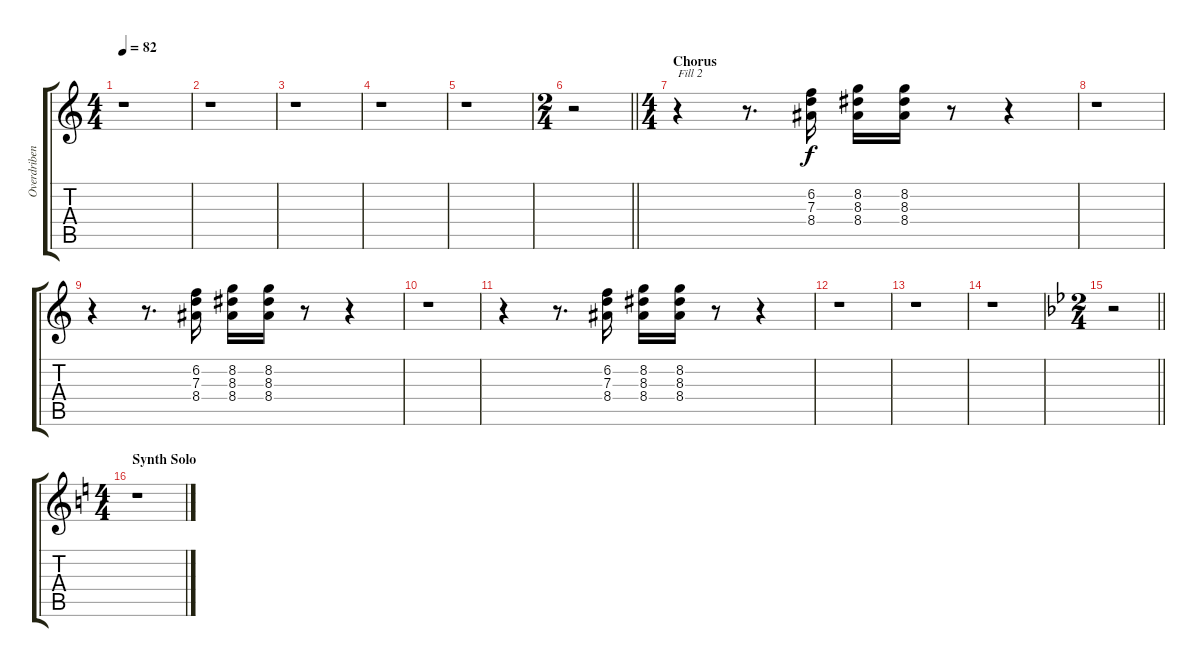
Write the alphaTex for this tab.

\track ("Overdriben Guitar" "Overdriben") {instrument overdrivenguitar}
\staff {score tabs}
\tuning (E4 B3 G3 D3 A2 E2) {hide}
\ts (4 4)
\tempo 82
\clef g2
\ks c
r.1{dy f} |
r.1 |
r.1 |
r.1 |
r.1 |
\ts (2 4)
\barLineRight lightlight
r.2 |
\ts (4 4)
\section ("" "Chorus")
r.4{txt "Fill 2"} r.8{d} (6.2 7.3 8.4).16 (8.2 8.3 8.4).16 (8.2 8.3 8.4).16 r.8 r.4 |
r.1 |
r.4 r.8{d} (6.2 7.3 8.4).16 (8.2 8.3 8.4).16 (8.2 8.3 8.4).16 r.8 r.4 |
r.1 |
r.4 r.8{d} (6.2 7.3 8.4).16 (8.2 8.3 8.4).16 (8.2 8.3 8.4).16 r.8 r.4 |
r.1 |
r.1 |
r.1 |
\ts (2 4)
\barLineRight lightlight
\ks bb
r.2 |
\ts (4 4)
\section ("" "Synth Solo")
\ks c
r.1
